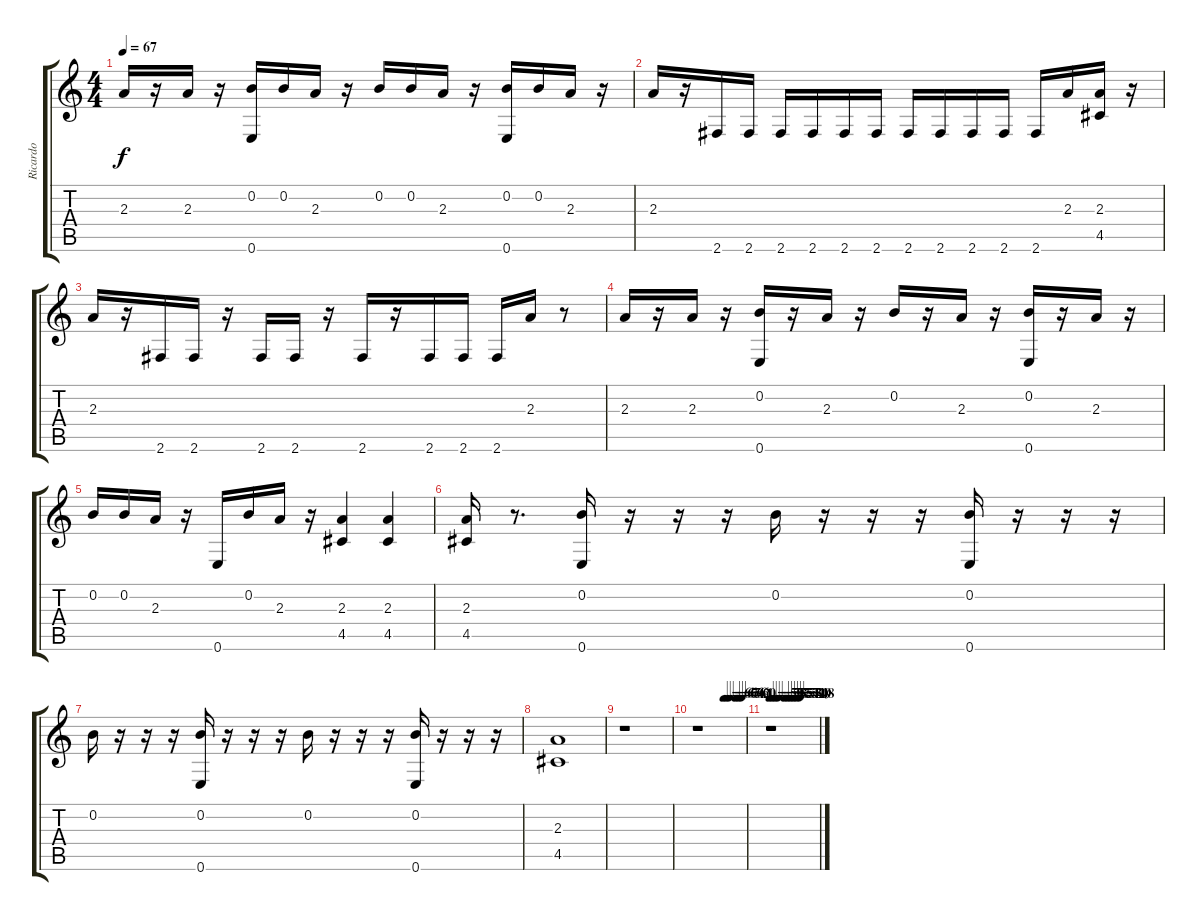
\track ("Ricardo" "Ricardo") {instrument acousticguitarnylon}
\staff {score tabs}
\tuning (E4 B3 G3 D3 A2 E2) {hide}
\ts (4 4)
\tempo 67
\clef g2
\ks c
2.3.16{dy f} r.16 2.3.16 r.16 (0.2 0.6).16 0.2.16 2.3.16 r.16 0.2.16 0.2.16 2.3.16 r.16 (0.2 0.6).16 0.2.16 2.3.16 r.16 |
2.3.16 r.16 2.6.16 2.6.16 2.6.16 2.6.16 2.6.16 2.6.16 2.6.16 2.6.16 2.6.16 2.6.16 2.6.16 2.3.16 (2.3 4.5).16 r.16 |
2.3.16 r.16 2.6.16 2.6.16 r.16 2.6.16 2.6.16 r.16 2.6.16 r.16 2.6.16 2.6.16 2.6.16 2.3.16 r.8 |
2.3.16 r.16 2.3.16 r.16 (0.2 0.6).16 r.16 2.3.16 r.16 0.2.16 r.16 2.3.16 r.16 (0.2 0.6).16 r.16 2.3.16 r.16 |
0.2.16 0.2.16 2.3.16 r.16 0.6.16 0.2.16 2.3.16 r.16 (2.3 4.5).4 (2.3 4.5).4 |
(2.3 4.5).16 r.8{d} (0.2 0.6).16 r.16 r.16 r.16 0.2.16 r.16 r.16 r.16 (0.2 0.6).16 r.16 r.16 r.16 |
0.2.16 r.16 r.16 r.16 (0.2 0.6).16 r.16 r.16 r.16 0.2.16 r.16 r.16 r.16 (0.2 0.6).16 r.16 r.16 r.16 |
(2.3 4.5).1 |
r.1 |
\tempo (67 0.5625)
\tempo (65 0.625)
\tempo (64 0.6875)
\tempo (62 0.8125)
\tempo (61 0.875)
\tempo (60 0.9375)
r.1 |
\tempo 59
\tempo (58 0.0625)
\tempo (57 0.125)
\tempo (55 0.1875)
\tempo (54 0.3125)
\tempo (53 0.375)
\tempo (52 0.4375)
\tempo (50 0.5)
\tempo (49 0.5625)
\tempo (48 0.625)
r.1
